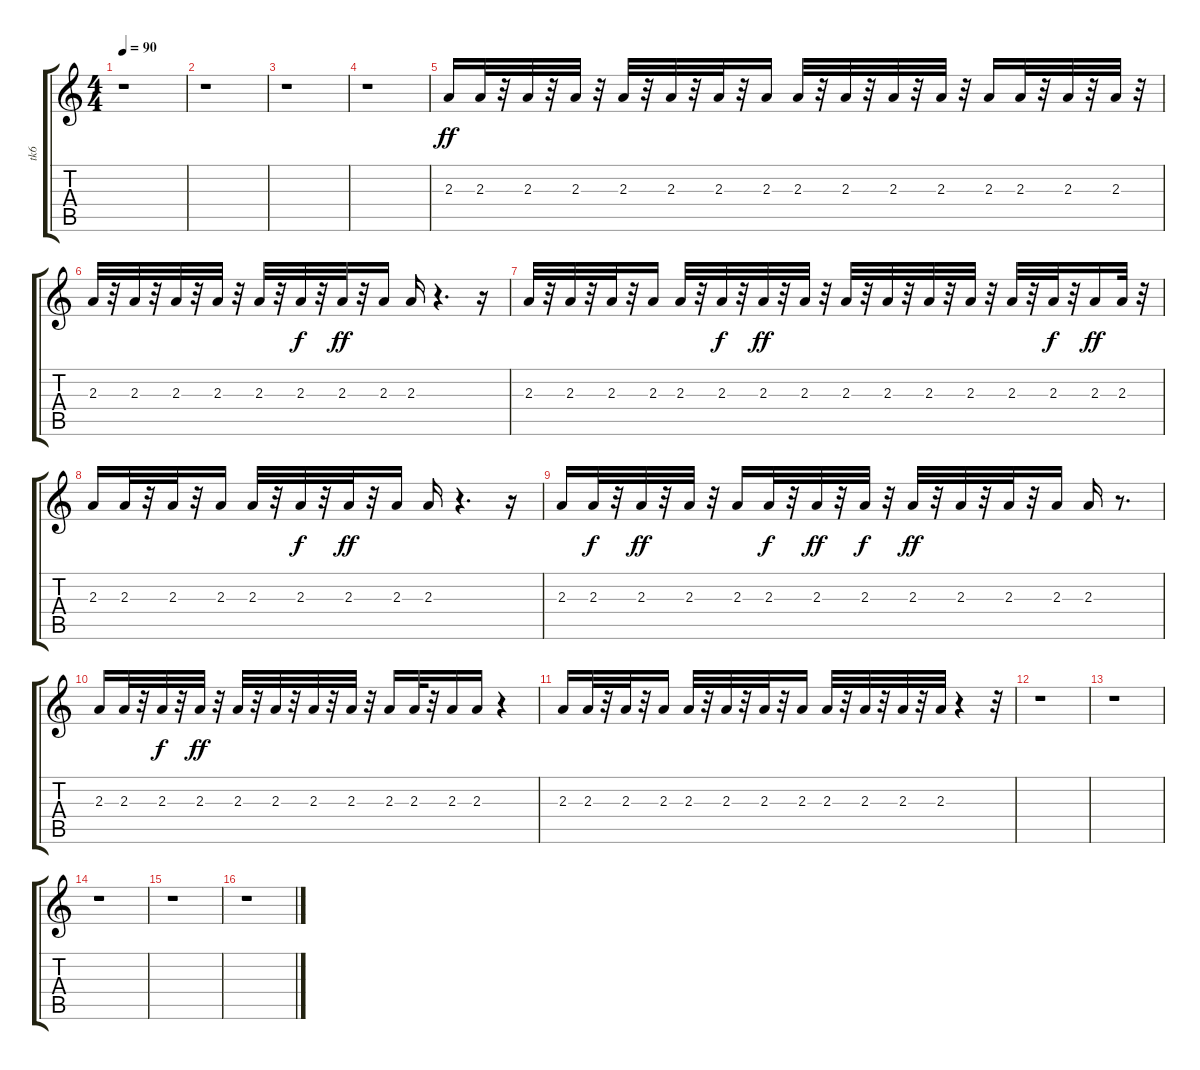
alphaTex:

\track ("tk6" "tk6") {instrument electricguitarmuted}
\staff {score tabs}
\tuning (E4 B3 G3 D3 A2 E2) {hide}
\ts (4 4)
\tempo 90
\clef g2
\ks c
r.1{dy ff} |
r.1 |
r.1 |
r.1 |
2.3.16{balance 16} 2.3.32 r.32 2.3.32 r.32 2.3.32 r.32 2.3.32 r.32 2.3.32 r.32 2.3.32 r.32 2.3.16 2.3.32 r.32 2.3.32 r.32 2.3.32 r.32 2.3.32 r.32 2.3.16 2.3.32 r.32 2.3.32 r.32 2.3.32 r.32 |
2.3.32 r.32 2.3.32 r.32 2.3.32 r.32 2.3.32 r.32 2.3.32 r.32 2.3.32{dy f} r.32 2.3.32{dy ff} r.32 2.3.16 2.3.16 r.4{d} r.16 |
2.3.32 r.32 2.3.32 r.32 2.3.32 r.32 2.3.16 2.3.32 r.32 2.3.32{dy f} r.32 2.3.32{dy ff} r.32 2.3.32 r.32 2.3.32 r.32 2.3.32 r.32 2.3.32 r.32 2.3.32 r.32 2.3.32 r.32 2.3.32{dy f} r.32 2.3.16{dy ff} 2.3.32 r.32 |
2.3.16 2.3.32 r.32 2.3.32 r.32 2.3.16 2.3.32 r.32 2.3.32{dy f} r.32 2.3.32{dy ff} r.32 2.3.16 2.3.16 r.4{d} r.16 |
2.3.16 2.3.32{dy f} r.32 2.3.32{dy ff} r.32 2.3.32 r.32 2.3.16 2.3.32{dy f} r.32 2.3.32{dy ff} r.32 2.3.32{dy f} r.32 2.3.32{dy ff} r.32 2.3.32 r.32 2.3.32 r.32 2.3.16 2.3.16 r.8{d} |
2.3.16 2.3.32 r.32 2.3.32{dy f} r.32 2.3.32{dy ff} r.32 2.3.32 r.32 2.3.32 r.32 2.3.32 r.32 2.3.32 r.32 2.3.16 2.3.32 r.32 2.3.16 2.3.16 r.4 |
2.3.16 2.3.32 r.32 2.3.32 r.32 2.3.16 2.3.32 r.32 2.3.32 r.32 2.3.32 r.32 2.3.16 2.3.32 r.32 2.3.32 r.32 2.3.32 r.32 2.3.32 r.4 r.32 |
r.1 |
r.1 |
r.1 |
r.1 |
r.1
